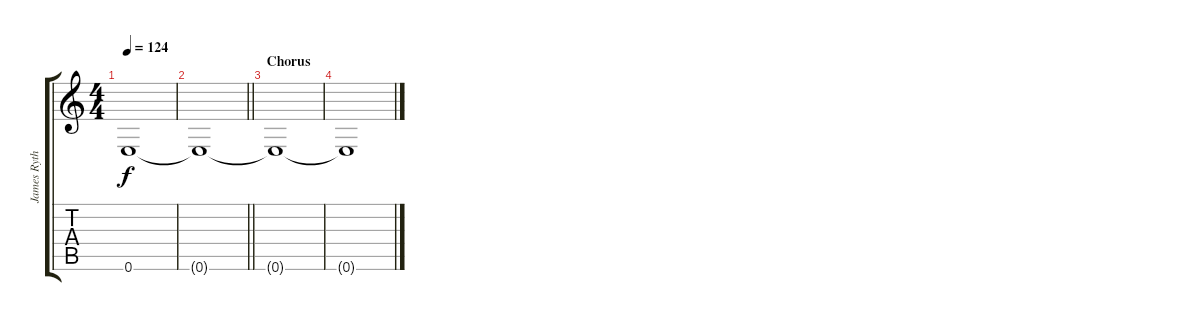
\track ("James Ryth." "James Ryth") {instrument distortionguitar}
\staff {score tabs}
\tuning (E4 B3 G3 D3 A2 E2) {hide}
\ts (4 4)
\tempo 124
\clef g2
\ks c
0.6.1{dy f} |
\barLineRight lightlight
0.6{t}.1 |
\section ("" "Chorus")
0.6{t}.1{volume 0} |
0.6{t}.1
